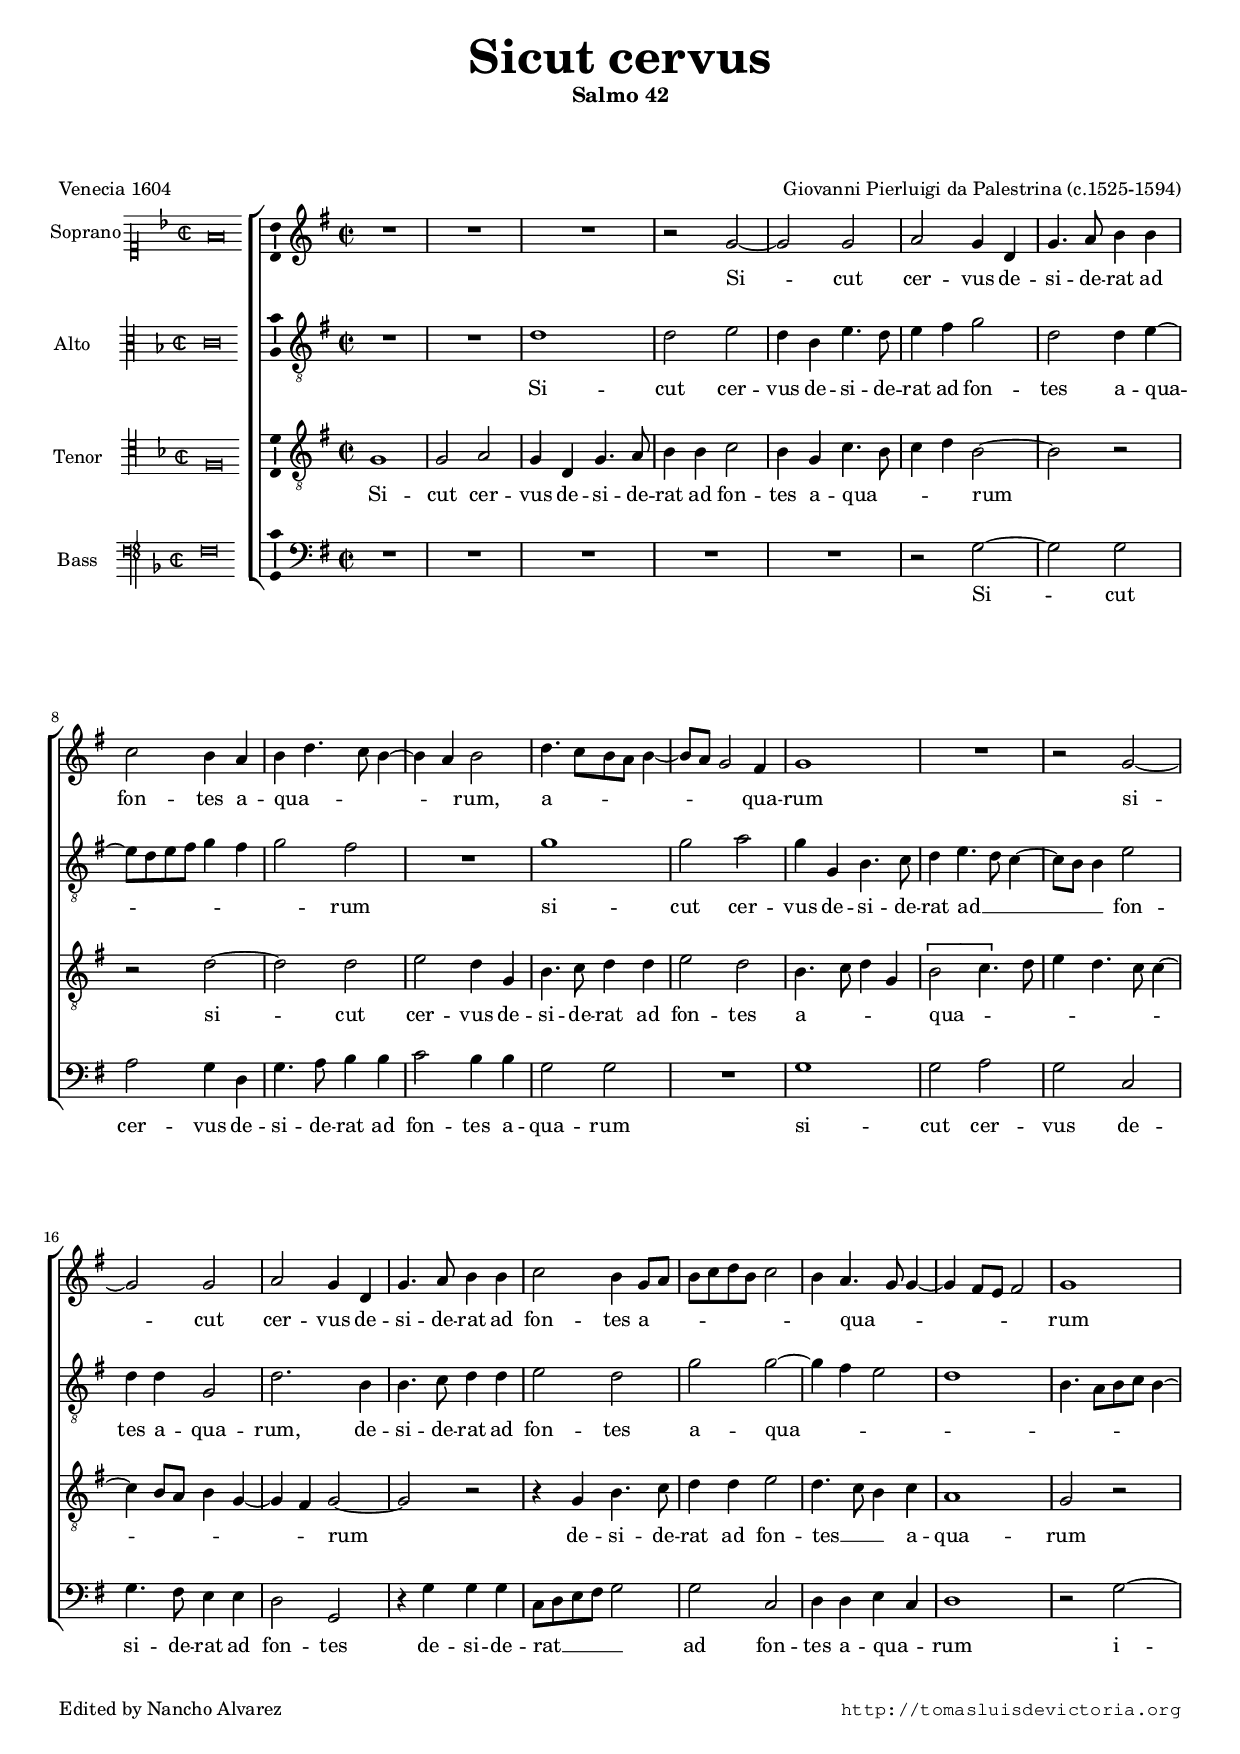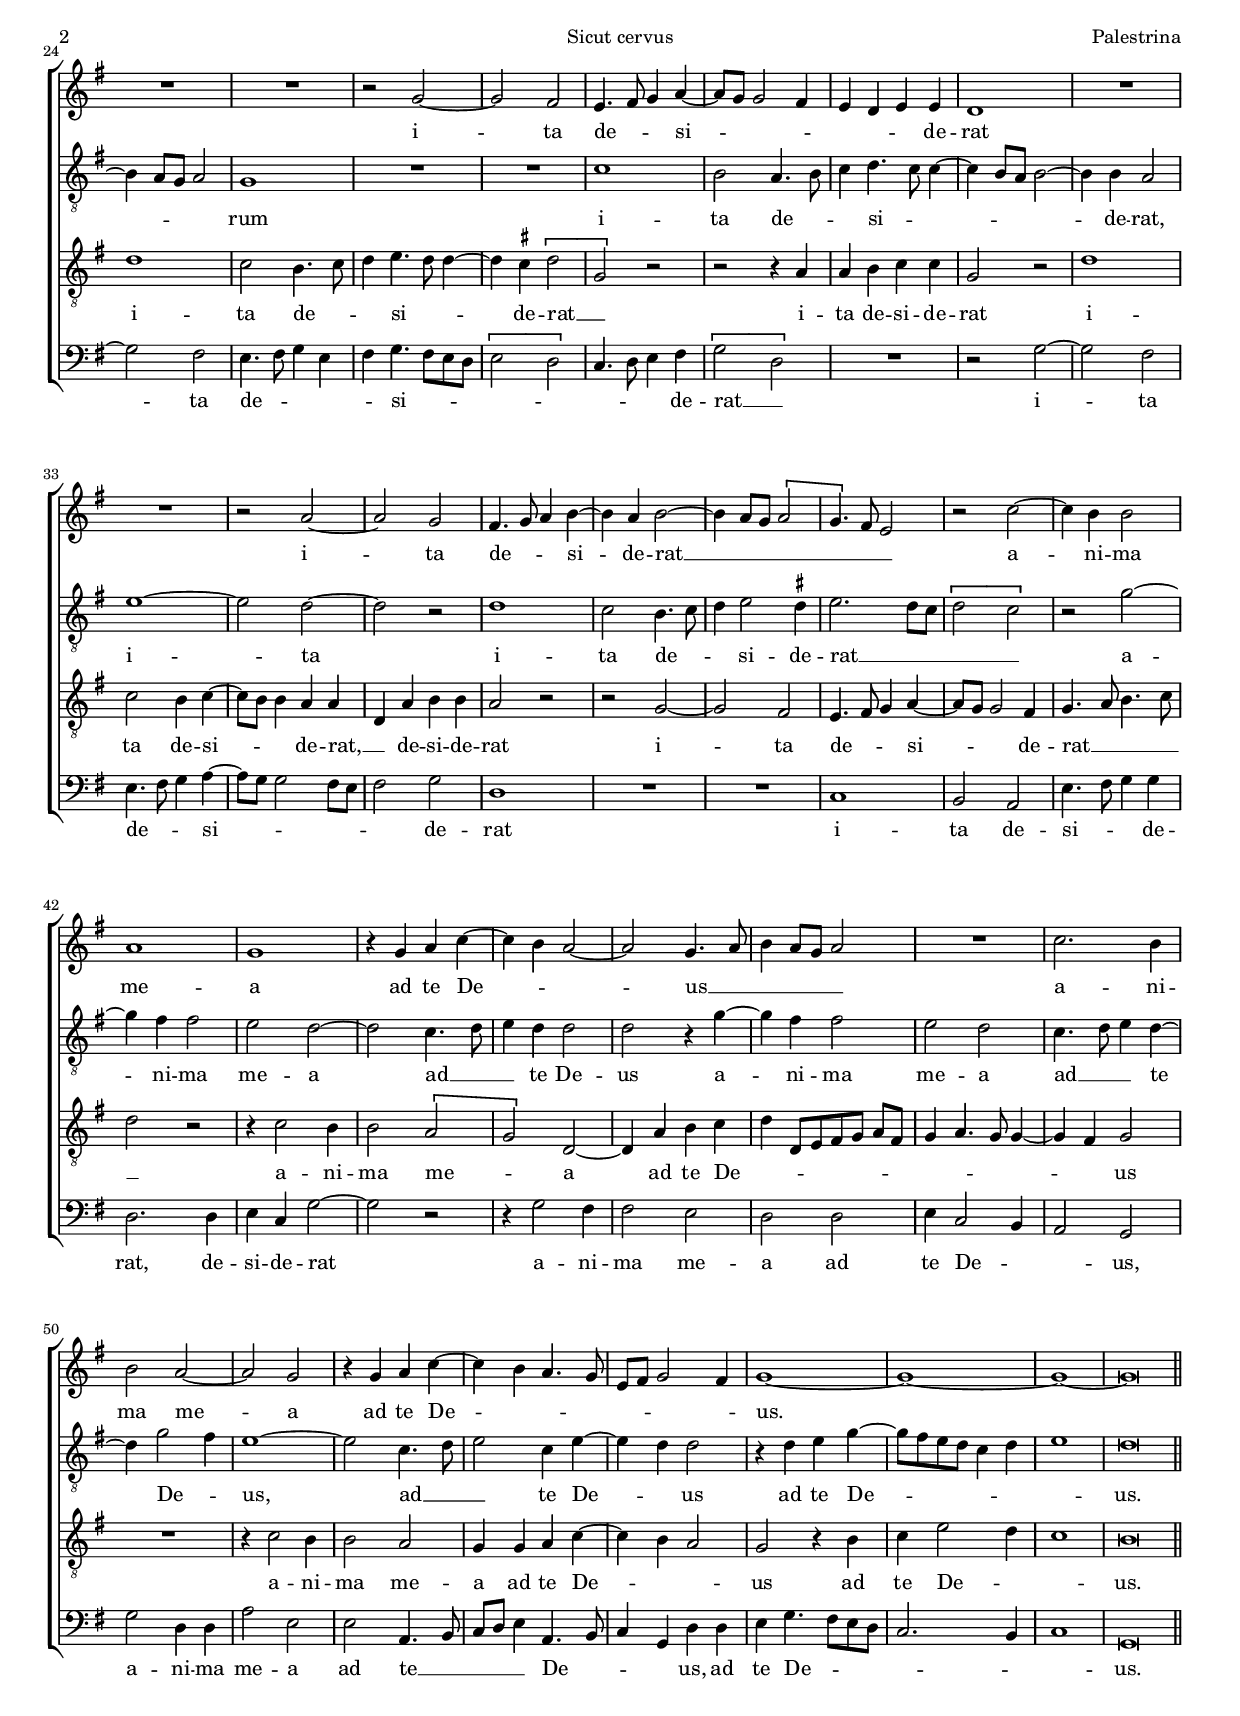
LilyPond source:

\version "2.18.0"

#(set-default-paper-size "a4")
#(set-global-staff-size 16.3)
#(ly:set-option 'point-and-click #f)
%mobile -s15.5 -i3.2

italicas=\override LyricText.font-shape = #'italic
rectas=\override LyricText.font-shape = #'upright
ss=\once \set suggestAccidentals = ##t
incipitwidth = 20

htitle="Sicut cervus"
hcomposer="Palestrina"

% copiado de Breiktopf und Härtel 1862

\header {
	title=\markup{\fontsize #4 "Sicut cervus"}
	subtitle="Salmo 42"
	subsubtitle=\markup{\null \vspace #2.5 }
	composer="Giovanni Pierluigi da Palestrina (c.1525-1594)"
	%opus="(-)"
	poet="Venecia 1604"
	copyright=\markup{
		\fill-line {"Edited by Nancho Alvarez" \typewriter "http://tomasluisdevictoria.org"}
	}
%	tagline=""
}


%%%%%%%%%%%%%%%%%%%%%%%%%%%%%%%%%%%%%%%%%%%%%%%%%%%%%%%%%%%%%%%%%%%%%%%%%%%%%5

global={\key f \major \time 2/2 \skip 1*58 \bar "||" \break
}

cantus=\relative c'{
	R1*3
	r2 f ~
	f f
	g f4 c
	f4. g8 a4 a
	bes2 a4 g
	a c4. bes8 a4 ~
	a g a2
	c4. bes8[ a g] a4 ~
	a8 g f2 e4
	f1
	R1
	r2 f ~
	f f
	g f4 c
	f4. g8 a4 a
	bes2 a4 f8 g
	a bes c a bes2
	a4 g4. f8 f4 ~
	f e8 d e2
	f1
	R1*2
	r2 f ~
	f e
	d4. e8 f4 g ~
	g8 f f2 e4
	d4 c d d
	c1
	R1*2
	r2 g' ~
	g f
	e4. f8 g4 a ~
	a g a2 ~
	a4 g8 f \[g2
	f4.\] e8 d2
	r2 bes' ~
	bes4 a a2
	g1
	f
	r4 f g bes ~
	bes a g2 ~
	g f4. g8
	a4 g8 f g2
	R1
	bes2. a4
	a2 g ~
	g f
	r4 f g bes ~
	bes a g4. f8
	d e f2 e4
	f1 ~
	f ~
	f ~
	f\breve*1/2
}

altus=\relative c'{
	R1*2
	c1
	c2 d
	c4 a d4. c8
	d4 e f2
	c2 c4 d ~
	d8 c d e f4 e
	f2 e
	R1
	f1
	f2 g
	f4 f, a4. bes8
	c4 d4. c8 bes4 ~
	bes8 a a4 d2
	c4 c f,2
	c'2. a4
	a4. bes8 c4 c
	d2 c
	f2 f ~
	f4 e d2
	c1
	a4. g8[ a bes] a4 ~
	a g8 f g2
	f1
	R1*2
	bes1
	a2 g4. a8
	bes4 c4. bes8 bes4 ~
	bes4 a8 g a2 ~
	a4 a g2
	d'1 ~
	d2 c2 ~
	c r
	c1
	bes2 a4. bes8
	c4 d2 \ss cis4
	d2. c8 bes
	\[c2 bes\]
	r2 f' ~
	f4 e e2
	d2 c ~
	c2 bes4. c8
	d4 c c2
	c2 r4 f ~
	f e e2
	d c
	bes4. c8 d4 c ~
	c f2 e4
	d1 ~
	d2 bes4. c8
	d2 bes4 d ~
	d c c2
	r4 c d f ~
	f8 e d c bes4 c
	d1
	c\breve*1/2
}

tenor=\relative c{
	f1
	f2 g
	f4 c f4. g8
	a4 a bes2
	a4 f bes4. a8 
	bes4 c a2 ~
	a r
	r
	c ~
	c c
	d c4 f,
	a4. bes8 c4 c
	d2 c
	a4. bes8 c4 f,
	\[a2 bes4.\] c8
	d4 c4. bes8 bes4 ~
	bes a8 g a4 f ~
	f e f2 ~
	f r
	r4 f a4. bes8
	c4 c d2
	c4. bes8 a4 bes
	g1
	f2 r
	c'1
	bes2 a4. bes8
	c4 d4. c8 c4 ~
	c \ss b \[c2
	f,\] r
	r2 r4 g
	g a bes bes
	f2 r
	c'1
	bes2 a4 bes ~
	bes8 a a4 g g
	c, g' a a
	g2 r
	r f2 ~
	f e
	d4. e8 f4 g ~
	g8 f f2 e4
	f4. g8 a4. bes8
	c2 r
	r4 bes2 a4
	a2 \[g
	f\] c ~
	c4 g' a bes
	c c,8[ d e f] g[ e]
	f4 g4. f8 f4 ~
	f4 e f2
	R1
	r4 bes2 a4
	a2 g
	f4 f g bes ~
	bes a g2
	f r4 a
	bes d2 c4
	bes1
	a\breve*1/2
}

bassus=\relative c{
	R1*5
	r2 f ~
	f f
	g f4 c
	f4. g8 a4 a
	bes2 a4 a
	f2 f
	R1
	f1
	f2 g
	f2 bes,
	f'4. e8 d4 d
	c2 f,
	r4 f' f f
	bes,8 c d e f2
	f2 bes,
	c4 c d bes
	c1
	r2 f ~
	f e
	d4. e8 f4 d
	e f4. e8 d c
	\[d2 c\]
	bes4. c8 d4 e
	\[f2 c\]
	R1
	r2 f ~
	f e
	d4. e8 f4 g ~
	g8 f f2 e8 d
	e2 f
	c1
	R1*2
	bes1
	a2 g
	d'4. e8 f4 f
	c2. c4
	d4 bes f'2 ~
	f2 r
	r4 f2 e4
	e2 d
	c c
	d4 bes2 a4
	g2 f
	f' c4 c
	g'2 d
	d g,4. a8
	bes c d4 g,4. a8
	bes4 f c' c
	d4 f4. e8 d c
	bes2. a4
	bes1
	f\breve*1/2
}

textocantus=\lyricmode{
Si -- cut cer -- vus de -- si -- de -- rat ad fon -- tes a -- qua -- _ _ _ _ rum,
a -- _ _ _ _ _ _ qua -- rum
si -- cut cer -- vus de -- si -- de -- rat ad fon -- tes a -- _ _ _ _ _ _ _ qua -- _ _ _ _ _ rum
i -- ta de -- _ _ si -- _ _ _ _ _ _ de -- rat
i -- ta de -- _ _ si -- de -- rat __ _ _ _ _ _ _ 
a -- ni -- ma me -- a ad te De -- _ _ us __ _ _ _ _ _ 
a -- ni -- ma me -- a
ad te De -- _ _ _ _ _ _ _ us.
}

textoaltus=\lyricmode{
Si -- cut cer -- vus de -- si -- de -- rat ad fon -- tes a -- qua -- _ _ _ _ _ _ rum
si -- cut cer -- vus de -- si -- de -- rat ad __ _ _ _ _ fon -- tes a -- qua -- rum,
de -- si -- de -- rat ad fon -- tes a -- qua -- _ _ _ _ _ _ _ _ _ _ _ rum
i -- ta de -- _ _ si -- _ _ _ _ _ de -- rat,
i -- ta
i -- ta de -- _ _ si -- de -- rat __ _ _ _ _ 
a -- ni -- ma me -- a ad __ _ _ te De -- us
a -- ni -- ma me -- a ad __ _ _ te De -- _ us,
ad __ _ _ te De -- _ us
ad te De -- _ _ _ _ _ _ us.
}

textotenor=\lyricmode{
Si -- cut cer -- vus de -- si -- de -- rat ad fon -- tes a -- qua -- _ _ _ rum
si -- cut cer -- vus de -- si -- de -- rat ad fon -- tes
a -- _ _ _ qua -- _ _ _ _ _ _ _ _ _ _ _ rum
de -- si -- de -- rat ad fon -- tes __ _ _ a -- qua -- rum
i -- ta de -- _ _ si -- _ _ de -- rat __ _ 
i -- ta de -- si -- de -- rat
%i -- ta de -- si -- de -- rat, __ _ i -- ta
i -- ta de -- si -- _ _ de -- rat, __ _ 
de -- si -- de -- rat
i -- ta de -- _ _ si -- _ _ de -- rat __ _ _ _ _ 
a -- ni -- ma me -- _ a ad te De -- _ _ _ _ _ _ _ _ _ _ _ _ us
a -- ni -- ma me -- a ad te De -- _ _ us
ad te De -- _ _ us.
}

textobassus=\lyricmode{
Si -- cut cer -- vus de -- si -- de -- rat ad fon -- tes a -- qua -- rum
si -- cut cer -- vus de -- si -- de -- rat ad fon -- tes
de -- si -- de -- rat __ _ _ _ _
ad fon -- tes a -- qua -- _ rum
i -- ta de -- _ _ _ _ si -- _ _ _ _ _ _ _ _ de -- rat __ _ 
i -- ta de -- _ _ si -- _ _ _ _ _ de -- rat
i -- ta de -- si -- _ _ de -- rat,
de -- si -- de -- rat
a -- ni -- ma me -- a ad te De -- _ _ us,
a -- ni -- ma me -- a ad te __ _ _ _ _ De -- _ _ _ us,
ad te De -- _ _ _ _ _ _ us.
}



incipitcantus=\markup{
	\score{
		{ 
		\set Staff.instrumentName="Soprano"
		\override NoteHead.style = #'neomensural
		\override Staff.TimeSignature.style = #'neomensural
		\cadenzaOn 
		\clef "petrucci-c1"
		\key f \major
		\time 2/2
		f'\breve
		} 
	\layout { line-width=\incipitwidth indent = 0 }
	}
}

incipitaltus=\markup{
	\score{
		{ 
		\set Staff.instrumentName="Alto     "
		\override NoteHead.style = #'neomensural 
		\override Staff.TimeSignature.style = #'neomensural
		\cadenzaOn 
		\clef "petrucci-c3"
		\key f \major
		\time 2/2
		c'\breve
		} 
	\layout { line-width=\incipitwidth indent = 0 }
	}
}


incipittenor=\markup{
	\score{
		{ 
		\set Staff.instrumentName="Tenor   "
 		\override NoteHead.style = #'neomensural 
 		\override Staff.TimeSignature.style = #'neomensural
		\cadenzaOn 
		\clef "petrucci-c4"
		\key f \major
		\time 2/2
		f\breve
		} 
	\layout { line-width=\incipitwidth indent=0 }
	}
}

incipitbassus=\markup{
	\score{
		{ 
		\set Staff.instrumentName="Bass   "
		\override NoteHead.style = #'neomensural
		\override Staff.TimeSignature.style = #'neomensural
		\cadenzaOn 
		\clef "petrucci-f4"
		\key f \major
		\time 2/2
		f\breve
		} 
	\layout { line-width=\incipitwidth indent = 0 }
	}
}

\score {\transpose c' d'{
\new ChoirStaff<<

	\new Staff <<\global
	\new Voice="v1" {
		\set Staff.instrumentName=\incipitcantus
		\clef "treble"
		\cantus }
	\new Lyrics \lyricsto "v1" {\textocantus }
	>>
	
	\new Staff << \global
	\new Voice="v2" {
		\set Staff.instrumentName=\incipitaltus
		\clef "G_8" 
		\altus}
	\new Lyrics \lyricsto "v2" {\textoaltus }
	>>

	
	\new Staff <<\global
	\new Voice="v3" {
		\set Staff.instrumentName=\incipittenor
		\clef "G_8"
		\tenor }
	\new Lyrics \lyricsto "v3" {\textotenor }
	>>
	
	\new Staff <<\global
	\new Voice="v4" {
		\set Staff.instrumentName=\incipitbassus
		\clef "bass" 
		\bassus }
	\new Lyrics \lyricsto "v4" {\textobassus }
	>>
	
>>

	}%transpose

\layout{ 
	\context {\Lyrics 
		\override VerticalAxisGroup.staff-affinity = #UP
		\override VerticalAxisGroup.nonstaff-relatedstaff-spacing =
			#'((basic-distance . 0) (minimum-distance . 0) (padding . 1))
		%\override LyricText.font-size = #1.2
		\override LyricHyphen.minimum-distance = #0.5
	}
	\context {\Score 
		tempoHideNote = ##t
		\override BarNumber.padding = #2 
	}
	\context {\Voice 
		%melismaBusyProperties = #'()
		%autoBeaming = ##f
	}
	\context {\Staff 
                %\RemoveEmptyStaves
                %\override VerticalAxisGroup.remove-first = ##t
		\override VerticalAxisGroup.staff-staff-spacing =
			#'((basic-distance . 11) (minimum-distance . 0) (padding . 1))
		\consists Ambitus_engraver 
		\override LigatureBracket.padding = #1
	}
}

%\midi { \mtempo }

}


\paper{
	evenHeaderMarkup=\markup  \fill-line { \fromproperty #'page:page-number-string \htitle \hcomposer }
	oddHeaderMarkup= \markup  \fill-line { \on-the-fly #not-first-page \hcomposer \on-the-fly #not-first-page \htitle \on-the-fly #not-first-page \fromproperty #'page:page-number-string }
	%system-count=20
	%page-count = 8
	ragged-last-bottom = ##f
	indent=3.4\cm
	system-system-spacing =
	#'((basic-distance . 20) (minimum-distance . 0) (padding . 5))
	top-system-spacing = % header
	#'((basic-distance . 8) (minimum-distance . 0) (padding . 0))
	last-bottom-spacing = % footer
	#'((basic-distance . 12) (minimum-distance . 0) (padding . 0))

}
